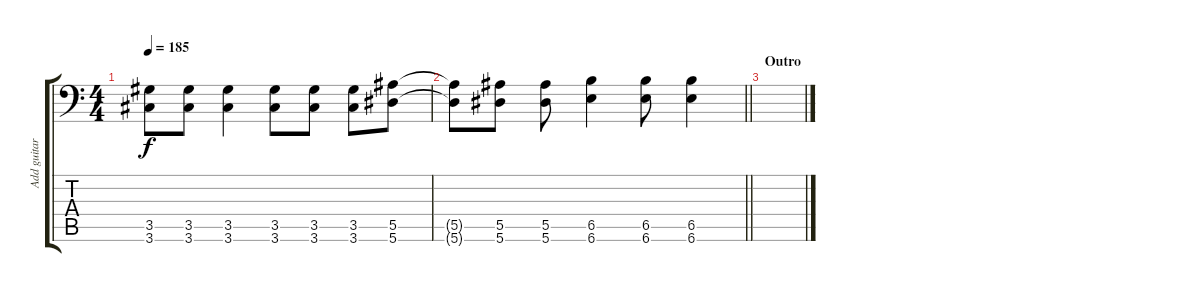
\track ("Add guitar" "Add guitar") {mute instrument distortionguitar}
\staff {score tabs}
\tuning (C4 G3 Eb3 Bb2 F2 Bb1) {hide}
\ts (4 4)
\tempo 185
\clef f4
\ks c
(3.5{t} 3.6{t}).8{dy f} (3.5 3.6).8 (3.5 3.6).4 (3.5 3.6).8 (3.5 3.6).8 (3.5 3.6).8 (5.5 5.6).8 |
\barLineRight lightlight
(5.5{t} 5.6{t}).8 (5.5 5.6).8 (5.5 5.6).8 (6.5 6.6).4 (6.5 6.6).8 (6.5 6.6).4 |
\section ("" "Outro")
